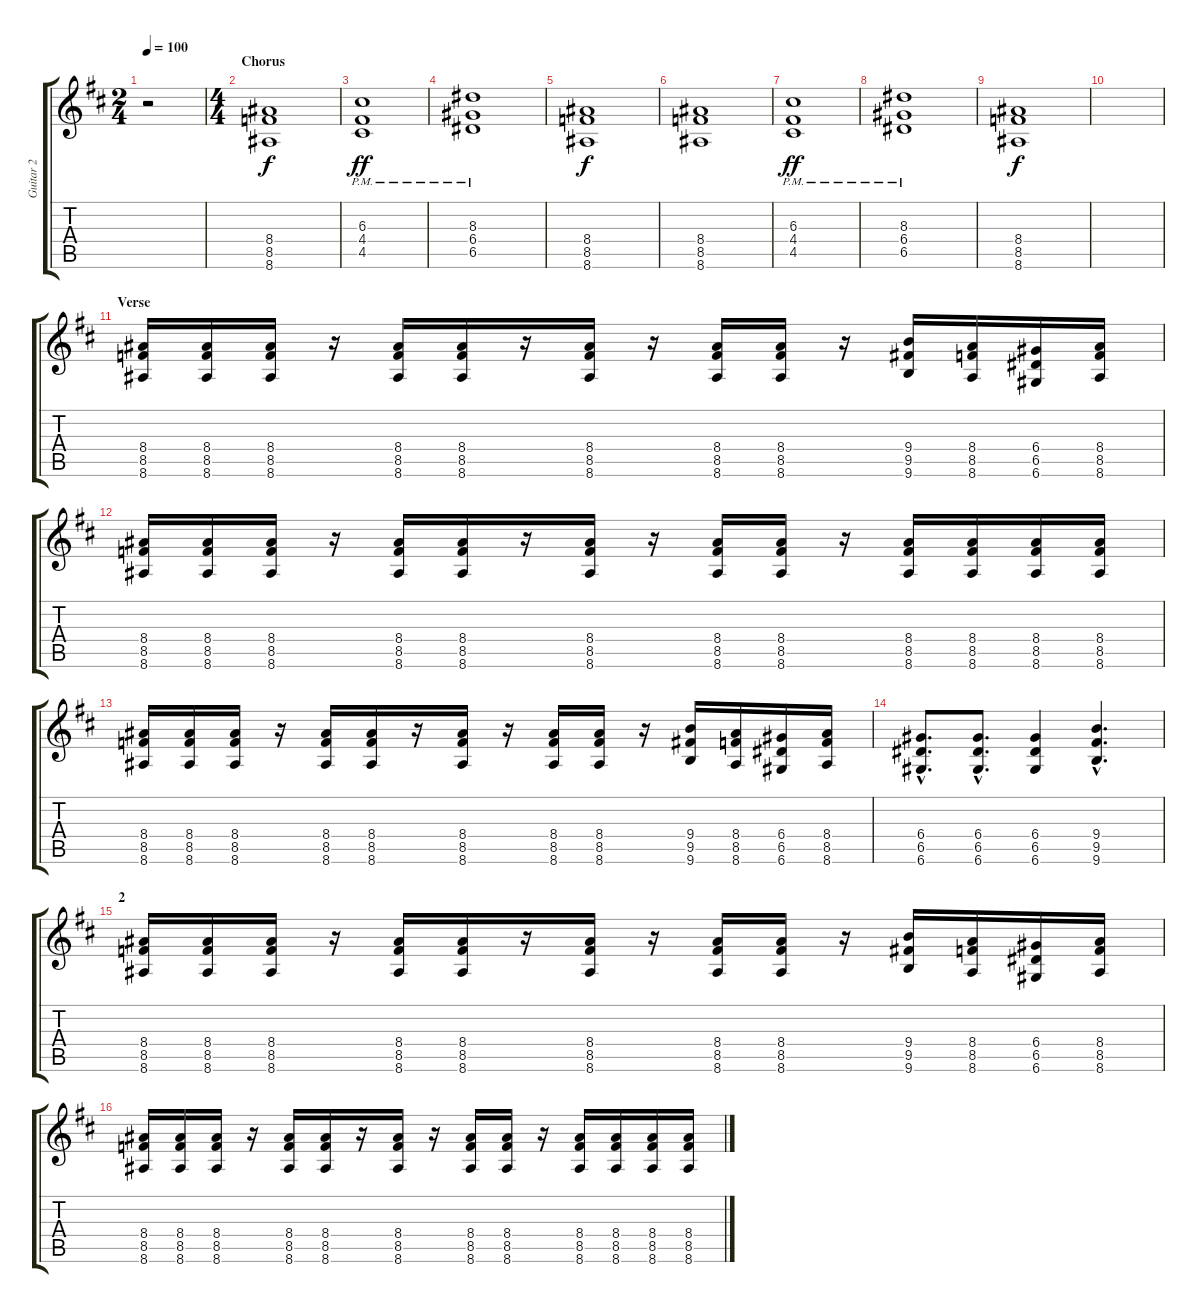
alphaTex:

\track ("Guitar 2" "Guitar 2") {instrument overdrivenguitar}
\staff {score tabs}
\tuning (E4 B3 G3 D3 A2 D2) {hide}
\ts (2 4)
\tempo 100
\clef g2
\ks d
r.2{dy f volume 10} |
\ts (4 4)
\section ("" "Chorus")
(8.4 8.5 8.6).1 |
(6.3{pm} 4.4 4.5).1{dy ff} |
(8.3{pm} 6.4 6.5).1 |
(8.4 8.5 8.6).1{dy f} |
(8.4 8.5 8.6).1 |
(6.3{pm} 4.4 4.5).1{dy ff} |
(8.3{pm} 6.4 6.5).1 |
(8.4 8.5 8.6).1{dy f} |
|
\section ("" "Verse")
(8.4 8.5 8.6).16{volume 8} (8.4 8.5 8.6).16 (8.4 8.5 8.6).16 r.16 (8.4 8.5 8.6).16 (8.4 8.5 8.6).16 r.16 (8.4 8.5 8.6).16 r.16 (8.4 8.5 8.6).16 (8.4 8.5 8.6).16 r.16 (9.4 9.5 9.6).16 (8.4 8.5 8.6).16 (6.4 6.5 6.6).16 (8.4 8.5 8.6).16 |
(8.4 8.5 8.6).16 (8.4 8.5 8.6).16 (8.4 8.5 8.6).16 r.16 (8.4 8.5 8.6).16 (8.4 8.5 8.6).16 r.16 (8.4 8.5 8.6).16 r.16 (8.4 8.5 8.6).16 (8.4 8.5 8.6).16 r.16 (8.4 8.5 8.6).16 (8.4 8.5 8.6).16 (8.4 8.5 8.6).16 (8.4 8.5 8.6).16 |
(8.4 8.5 8.6).16 (8.4 8.5 8.6).16 (8.4 8.5 8.6).16 r.16 (8.4 8.5 8.6).16 (8.4 8.5 8.6).16 r.16 (8.4 8.5 8.6).16 r.16 (8.4 8.5 8.6).16 (8.4 8.5 8.6).16 r.16 (9.4 9.5 9.6).16 (8.4 8.5 8.6).16 (6.4 6.5 6.6).16 (8.4 8.5 8.6).16 |
(6.4{hac} 6.5{hac} 6.6{hac}).8{d} (6.4{hac} 6.5{hac} 6.6{hac}).8{d} (6.4 6.5 6.6).4 (9.4{hac} 9.5{hac} 9.6{hac}).4{d} |
\section ("" "2")
(8.4 8.5 8.6).16{volume 8} (8.4 8.5 8.6).16 (8.4 8.5 8.6).16 r.16 (8.4 8.5 8.6).16 (8.4 8.5 8.6).16 r.16 (8.4 8.5 8.6).16 r.16 (8.4 8.5 8.6).16 (8.4 8.5 8.6).16 r.16 (9.4 9.5 9.6).16 (8.4 8.5 8.6).16 (6.4 6.5 6.6).16 (8.4 8.5 8.6).16 |
(8.4 8.5 8.6).16 (8.4 8.5 8.6).16 (8.4 8.5 8.6).16 r.16 (8.4 8.5 8.6).16 (8.4 8.5 8.6).16 r.16 (8.4 8.5 8.6).16 r.16 (8.4 8.5 8.6).16 (8.4 8.5 8.6).16 r.16 (8.4 8.5 8.6).16 (8.4 8.5 8.6).16 (8.4 8.5 8.6).16 (8.4 8.5 8.6).16
